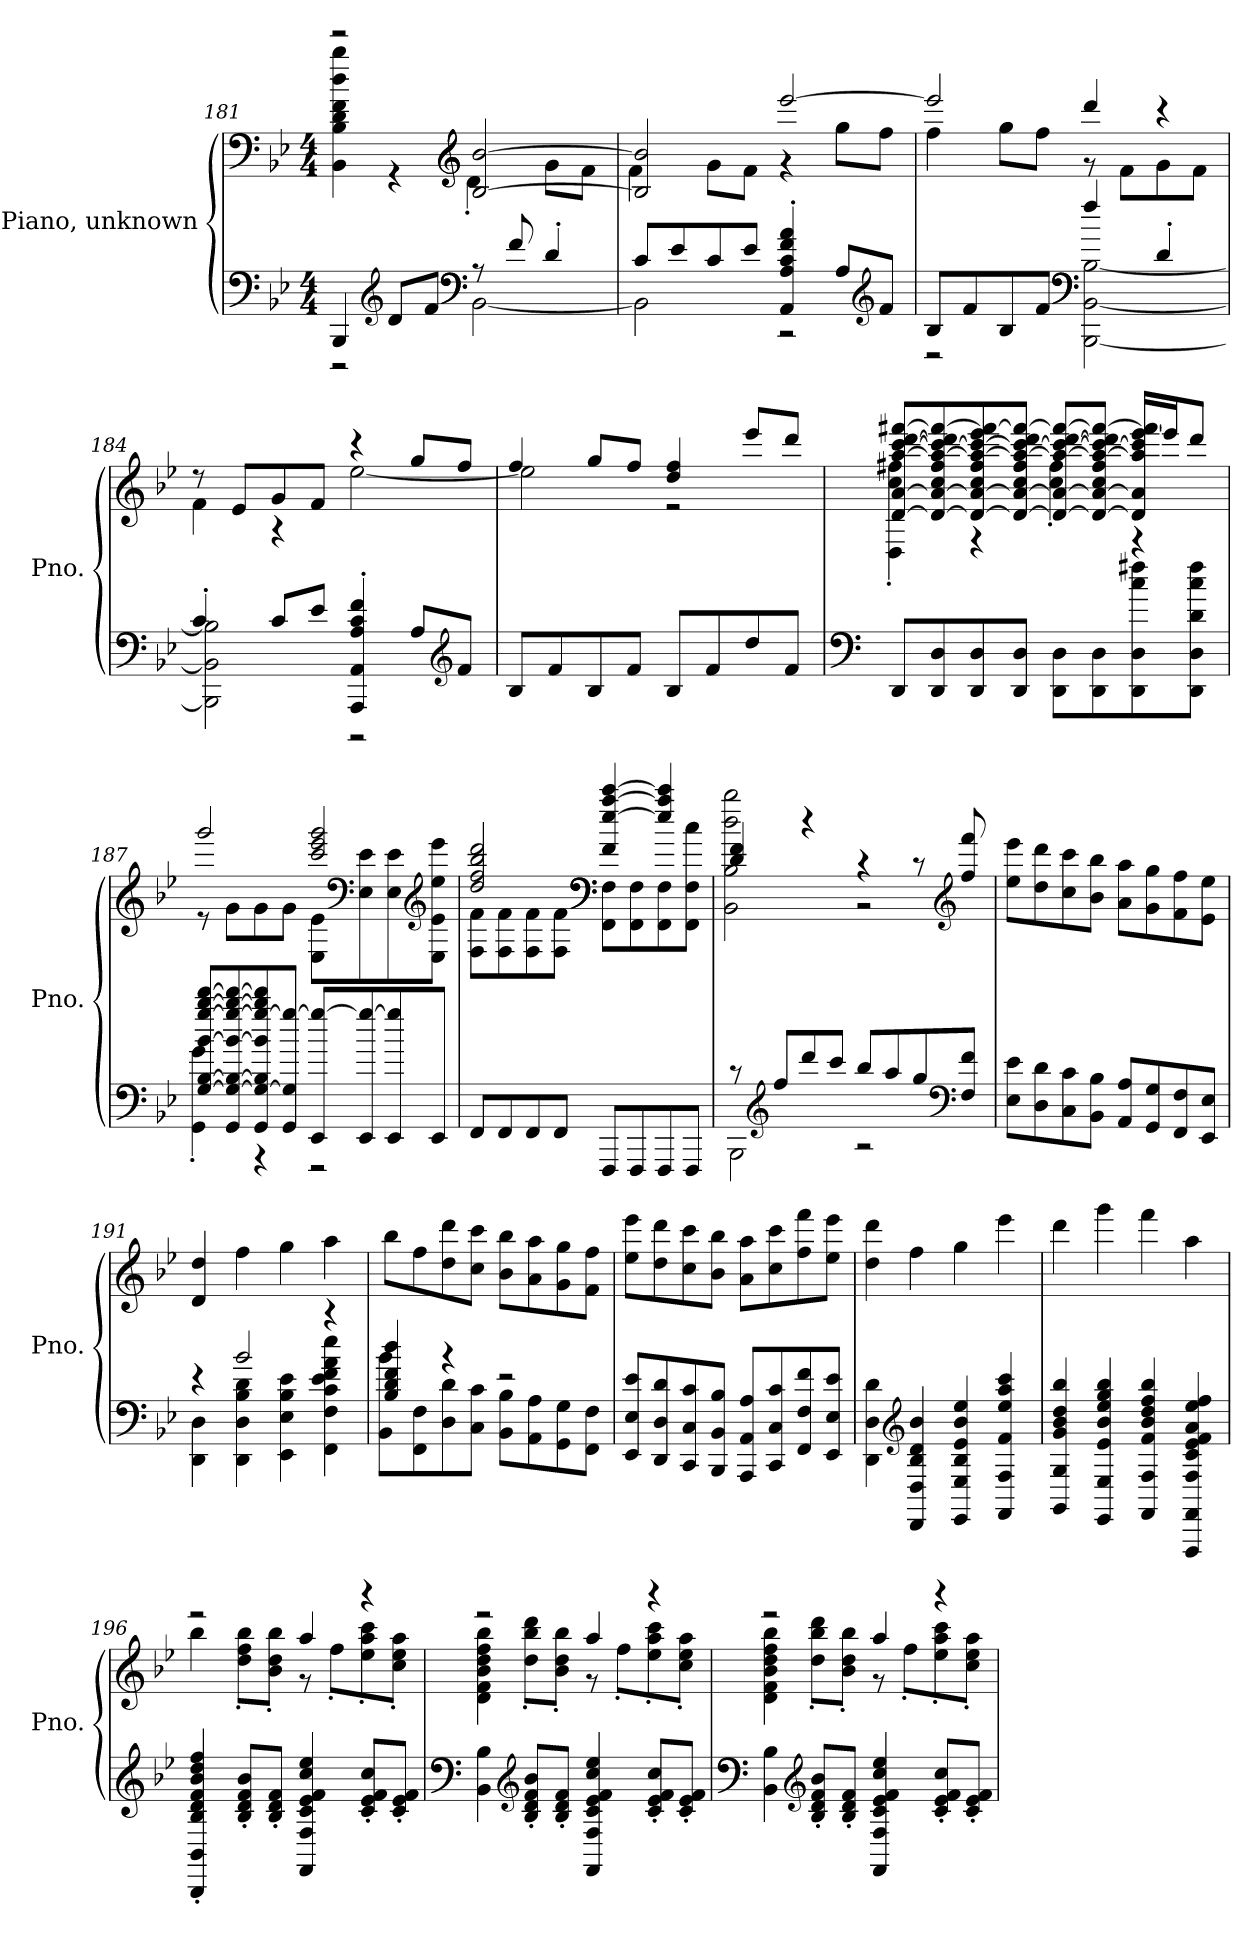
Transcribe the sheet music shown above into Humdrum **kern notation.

**kern	**kern
*part1	*part1
*staff2	*staff1
*I"Piano, unknown	*
*I'Pno.	*
*clefF4	*clefF4
*k[b-e-]	*k[b-e-]
*M4/4	*M4/4
=181	=181
*^	*^
4BBB-/	2r	2r	4BB-\ 4B-\ 4d\ 4f\ 4dd\ 4bb-\
*clefG2	*	*	*
8d/L	.	.	4r
8f/J	.	.	.
*clefF4	*	*clefG2	*
8r	[2BB-\	[2B-/ [2b-/	4d'\
8f/	.	.	.
4d'/	.	.	8g\L
.	.	.	8f\J
!!LO:LB:g=z	!!
=182	=182	=182	=182
8c/L	2BB-\]	2B-/] 2b-/]	4f\
8e-/	.	.	.
8c/	.	.	8g\L
8e-/J	.	.	8f\J
4AA/' 4A/' 4c/' 4f/' 4a/'	2r	[2eee-/	4r
8A/L	.	.	8gg\L
*clefG2	*	*	*
8f/J	.	.	8ff\J
=183	=183	=183	=183
8B-/L	2r	2eee-/]	4ff\
8f/	.	.	.
8B-/	.	.	8gg\L
8f/J	.	.	8ff\J
*clefF4	*	*	*
4ff/	[2BBB-\ [2BB-\ [2B-\	4ddd/	8r
.	.	.	8f\L
4d'/	.	4r	8g\
.	.	.	8f\J
=184	=184	=184	=184
4c'/	2BBB-\] 2BB-\] 2B-\]	8r	4f\
.	.	8e-/L	.
8c/L	.	8g/	4r
8e-/J	.	8f/J	.
4AAA/' 4AA/' 4A/' 4c/' 4f/'	2r	4r	[2ee-\
8A/L	.	8gg/L	.
*clefG2	*	*	*
8f/J	.	8ff/J	.
*v	*v	*	*
=185	=185	=185
8B-/L	4ff/	2ee-\]
8f/	.	.
8B-/	8gg/L	.
8f/J	8ff/J	.
8B-/L	4dd/ 4ff/	2r
8f/	.	.
8dd/	8eee-/L	.
8f/J	8ddd/J	.
!!LO:LB:g=z	!!
=186	=186	=186
*clefF4	*	*
8DD/L	[8d/ [8a/ [8aa/ [8ccc/ [8ddd/ [8fff#X/L	4D\' 4cc\' 4ff#X\'
8DD/ 8D/	8d/_ 8a/_ 8cc/ 8ff#/ 8aa/_ 8ccc/_ 8ddd/] 8fff#/_	.
8DD/ 8D/	8d/_ 8a/_ 8cc/ 8ff#/ 8aa/_ 8ccc/_ 8eee-/ 8fff#/_	4r
8DD/ 8D/J	8d/_ 8a/_ 8cc/ 8ff#/ 8aa/_ 8ccc/_ 8ddd/ 8fff#/_J	.
8DD\ 8D\L	8d/_ 8a/_ 8aa/_ 8ccc/_ [8ddd/ 8fff#/_L	4cc\' 4ff#\'
8DD\ 8D\	8d/_ 8a/_ 8cc/ 8ff#/ 8aa/_ 8ccc/_ 8ddd/] 8fff#/_J	.
8DD\ 8D\ 8cc\ 8ff#X\	16d/] 16a/] 16aa/] 16ccc/] [16eee-/ 16fff#/]LL	4r
.	16eee-/J]	.
8DD\ 8D\ 8d\ 8cc\ 8ff#\J	8ddd/J	.
=187	=187	=187
*^	*	*
[8G/ [8B-/ [8b-/ [8gg/ [8bb-/ [8ddd/L	4GG\' 4g\'	2ggg/	8r
8GG/ 8G/_ 8B-/_ 8b-/_ 8gg/_ 8bb-/_ 8ddd/_	.	.	8g\L
8GG/ 8G/_ 8B-/] 8b-/] 8gg/_ 8bb-/] 8ddd/]	4r	.	8g\
8GG/ 8G/] 8gg/_J	.	.	8g\J
8EE-/ 8gg/_L	2r	2ccc/ 2eee-/ 2ggg/	8E-\ 8e-\L
*	*	*clefF4	*
8EE-/ 8gg/_	.	.	8E-\ 8e-\
8EE-/ 8gg/]	.	.	8E-\ 8e-\
*	*	*clefG2	*
8EE-/J	.	.	8E-\ 8e-\ 8ee-\ 8eee-\J
*v	*v	*	*
!!LO:LB:g=z	!!
=188	=188	=188
8FF/L	2dd/ 2ff/ 2bb-/ 2ddd/	8F\ 8f\L
8FF/	.	8F\ 8f\
8FF/	.	8F\ 8f\
8FF/J	.	8F\ 8f\J
*	*clefF4	*
8FFF/L	4f/ [4ee-/ [4aa/ [4ccc/	8FF\ 8F\L
8FFF/	.	8FF\ 8F\
8FFF/	4ee-/] 4aa/] 4ccc/]	8FF\ 8F\
8FFF/J	.	8FF\ 8F\ 8cc\J
=189	=189	=189
*^	*	*
8r	2BBB-\	4d/ 4f/	2BB-\ 2B-\ 2dd\ 2bb-\
*clefG2	*	*	*
8ff/L	.	.	.
8ddd/	.	4r	.
8ccc/J	.	.	.
8bb-/L	2r	4r	2r
8aa/	.	.	.
8gg/	.	8r	.
*clefF4	*	*clefG2	*
8F/ 8f/J	.	8ff/ 8fff/	.
*v	*v	*	*
*	*v	*v
=190	=190
8E-\ 8e-\L	8ee-\ 8eee-\L
8D\ 8d\	8dd\ 8ddd\
8C\ 8c\	8cc\ 8ccc\
8BB-\ 8B-\J	8b-\ 8bb-\J
8AA/ 8A/L	8a\ 8aa\L
8GG/ 8G/	8g\ 8gg\
8FF/ 8F/	8f\ 8ff\
8EE-/ 8E-/J	8e-\ 8ee-\J
=191	=191
*^	*
4r	4DD\ 4D\	4d/ 4dd/
2b-/	4DD\ 4D\ 4B-\ 4d\	4ff\
.	4EE-\ 4E-\ 4B-\ 4e-\	4gg\
4r	4FF\ 4F\ 4c\ 4e-\ 4f\ 4a\ 4ee-\	4aa\
!!LO:LB:g=z
=192	=192	=192
4B-/ 4d/ 4f/ 4dd/	8BB-\ 8b-\L	8bb-\L
.	8FF\ 8F\	8ff\
4r	8D\ 8d\	8dd\ 8ddd\
.	8C\ 8c\J	8cc\ 8ccc\J
2r	8BB-\ 8B-\L	8b-\ 8bb-\L
.	8AA\ 8A\	8a\ 8aa\
.	8GG\ 8G\	8g\ 8gg\
.	8FF\ 8F\J	8f\ 8ff\J
*v	*v	*
=193	=193
8EE-/ 8E-/ 8e-/L	8ee-\ 8eee-\L
8DD/ 8D/ 8d/	8dd\ 8ddd\
8CC/ 8C/ 8c/	8cc\ 8ccc\
8BBB-/ 8BB-/ 8B-/J	8b-\ 8bb-\J
8AAA/ 8AA/ 8A/L	8a\ 8aa\L
8CC/ 8C/ 8c/	8cc\ 8ccc\
8FF/ 8F/ 8f/	8ff\ 8fff\
8EE-/ 8E-/ 8e-/J	8ee-\ 8eee-\J
=194	=194
4DD\ 4D\ 4d\	4dd\ 4ddd\
*clefG2	*
4DD/ 4D/ 4B-/ 4d/ 4b-/	4ff\
4EE-/ 4E-/ 4B-/ 4e-/ 4b-/ 4ee-/	4gg\
4FF/ 4F/ 4f/ 4ee-/ 4aa/ 4ccc/	4eee-\
=195	=195
4GG/ 4G/ 4g/ 4b-/ 4dd/ 4bb-/	4ddd\
4EE-/ 4E-/ 4e-/ 4b-/ 4ee-/ 4gg/ 4bb-/	4ggg\
4FF/ 4F/ 4f/ 4b-/ 4dd/ 4ff/ 4bb-/	4fff\
4FFF/ 4FF/ 4F/ 4c/ 4e-/ 4f/ 4a/ 4ee-/ 4ff/	4aa\
!!LO:PB:g=z
=196	=196
*	*^
4BBB-/' 4BB-/' 4B-/' 4d/' 4f/' 4b-/' 4dd/' 4ff/'	2r	4bb-\
8B-/' 8d/' 8f/' 8b-/'L	.	8dd\' 8ff\' 8bb-\'L
8B-/' 8d/' 8f/'J	.	8b-\' 8dd\' 8bb-\'J
4FF/ 4F/ 4c/ 4e-/ 4f/ 4cc/ 4ee-/	4aa/	8r
.	.	8ff'\L
8c/' 8e-/' 8f/' 8cc/'L	4r	8ee-\' 8aa\' 8ccc\'
8c/' 8e-/' 8f/'J	.	8cc\' 8ee-\' 8aa\'J
=197	=197	=197
*clefF4	*	*
4BB-\ 4B-\	2r	4d\ 4f\ 4b-\ 4dd\ 4ff\ 4bb-\
*clefG2	*	*
8B-/' 8d/' 8f/' 8b-/'L	.	8dd\' 8bb-\' 8ddd\'L
8B-/' 8d/' 8f/'J	.	8b-\' 8dd\' 8bb-\'J
4FF/ 4F/ 4c/ 4e-/ 4f/ 4cc/ 4ee-/	4aa/	8r
.	.	8ff'\L
8c/' 8e-/' 8f/' 8cc/'L	4r	8ee-\' 8aa\' 8ccc\'
8c/' 8e-/' 8f/'J	.	8cc\' 8ee-\' 8aa\'J
=198	=198	=198
*clefF4	*	*
4BB-\ 4B-\	2r	4d\ 4f\ 4b-\ 4dd\ 4ff\ 4bb-\
*clefG2	*	*
8B-/' 8d/' 8f/' 8b-/'L	.	8dd\' 8bb-\' 8ddd\'L
8B-/' 8d/' 8f/'J	.	8b-\' 8dd\' 8bb-\'J
4FF/ 4F/ 4c/ 4e-/ 4f/ 4cc/ 4ee-/	4aa/	8r
.	.	8ff'\L
8c/' 8e-/' 8f/' 8cc/'L	4r	8ee-\' 8aa\' 8ccc\'
8c/' 8e-/' 8f/'J	.	8cc\' 8ee-\' 8aa\'J
*	*v	*v
=	=
*-	*-
